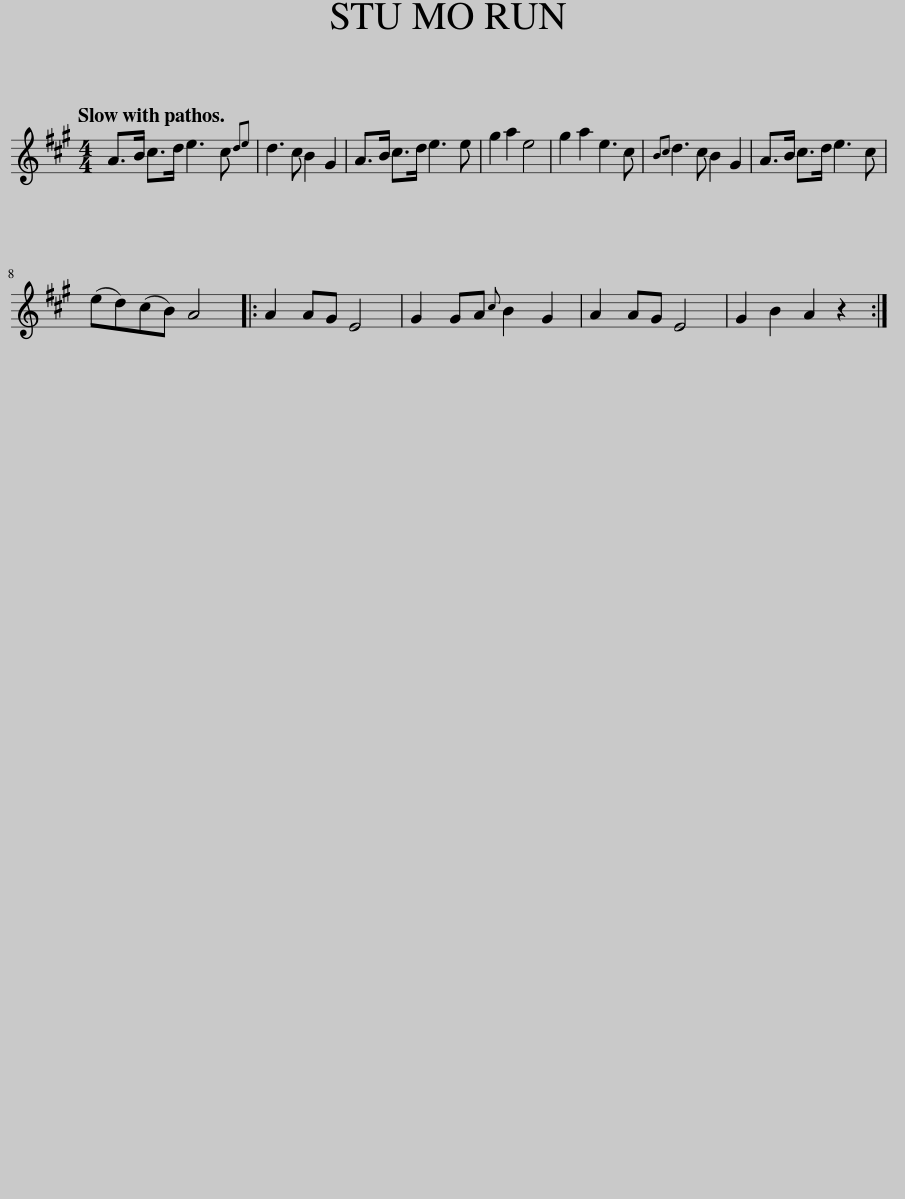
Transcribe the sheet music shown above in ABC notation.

X:1
L:1/8
Q:1/4=120
M:4/4
I:linebreak $
K:A
V:1 treble
V:1
 A>B c>d e3 c{de} | d3 c B2 G2 | A>B c>d e3 e | g2 a2 e4 | g2 a2 e3 c | %5
{Bc} d3 c B2 G2 | A>B c>d e3 c |$ (ed)(cB) A4 |: A2 AG E4 | G2 GA{c} B2 G2 | %10
 A2 AG E4 | G2 B2 A2 z2 :| %12
